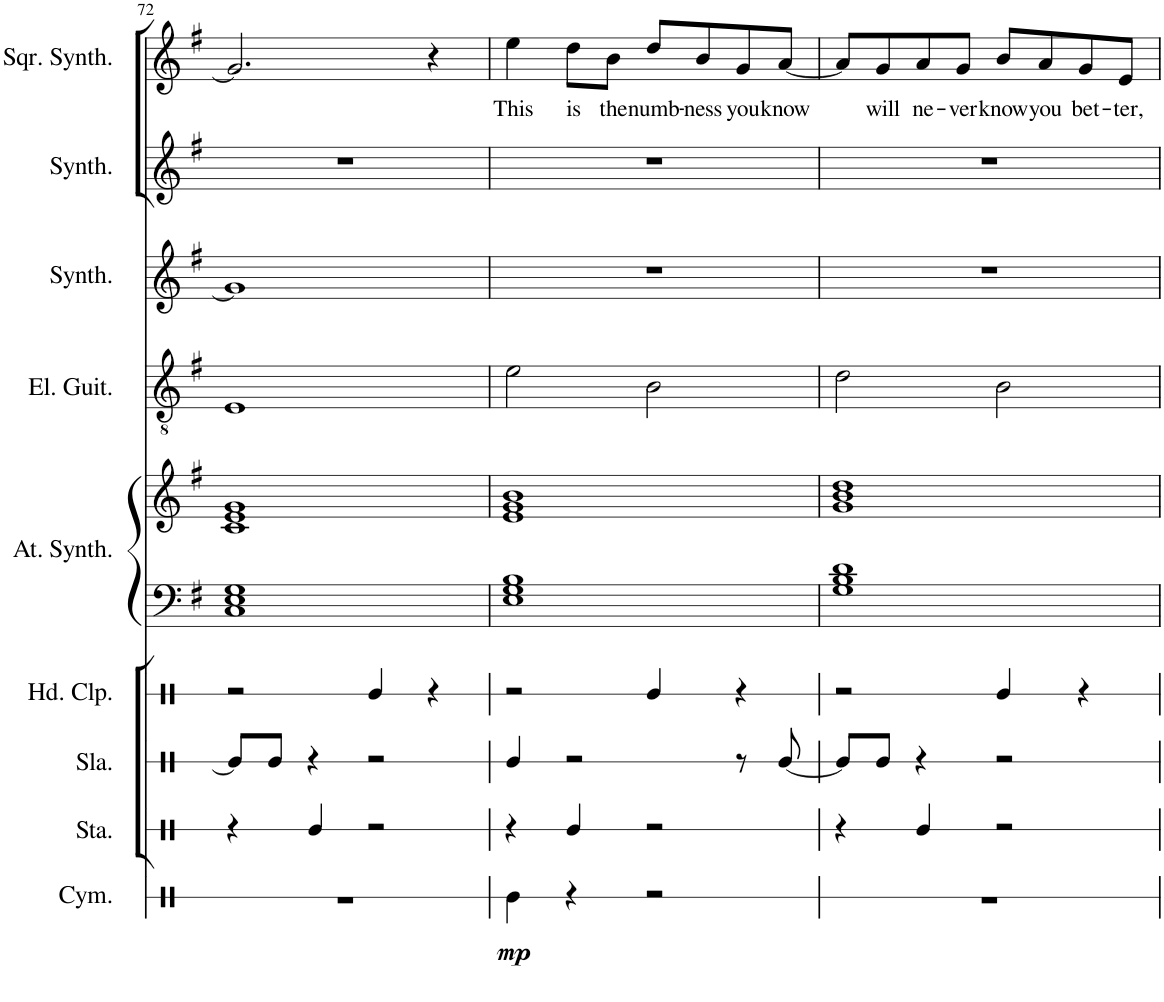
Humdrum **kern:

**kern	**dynam	**kern	**kern	**kern	**kern	**kern	**kern	**kern	**kern	**kern	**text
*part9	*part9	*part8	*part7	*part6	*part5	*part5	*part4	*part3	*part2	*part1	*part1
*staff10	*staff10	*staff9	*staff8	*staff7	*staff6	*staff5	*staff4	*staff3	*staff2	*staff1	*staff1
*I"Cymbal	*	*I"Stamp	*I"Slap	*I"Hand Clap	*I"Atmosphere Synthesizer	*	*I"Electric Guitar	*I"Pad Synthesizer	*I"Rain Synthesizer	*I"Square Synthesizer	*
*I'Cym.	*	*I'Sta.	*I'Sla.	*I'Hd. Clp.	*I'At. Synth.	*	*I'El. Guit.	*I'Synth.	*I'Synth.	*I'Sqr. Synth.	*
!!LO:PB:g=z
*clefX	*	*clefX	*clefX	*clefX	*clefF4	*clefG2	*clefGv2	*clefG2	*clefG2	*clefG2	*
*k[]	*	*k[]	*k[]	*k[]	*k[f#]	*k[f#]	*k[f#]	*k[f#]	*k[f#]	*k[f#]	*
*M4/4	*	*M4/4	*M4/4	*M4/4	*M4/4	*M4/4	*M4/4	*M4/4	*M4/4	*M4/4	*
=72	=72	=72	=72	=72	=72	=72	=72	=72	=72	=72	=72
1r	.	4r	8Re/L]	2r	1C 1E 1G	1c 1e 1g	1E	1g]	1r	2.g/]	.
.	.	.	8Re/J	.	.	.	.	.	.	.	.
.	.	4Re/	4r	.	.	.	.	.	.	.	.
.	.	2r	2r	4Re/	.	.	.	.	.	.	.
.	.	.	.	4r	.	.	.	.	.	4r	.
=73	=73	=73	=73	=73	=73	=73	=73	=73	=73	=73	=73
!	!LO:DY:b	!	!	!	!	!	!	!	!	!	!LO:LY:b
4Re\	mp	4r	4Re/	2r	1E 1G 1B	1e 1g 1b	2e\	1r	1r	4ee\	This
!	!	!	!	!	!	!	!	!	!	!	!LO:LY:b
4r	.	4Re/	2r	.	.	.	.	.	.	8dd\L	is
!	!	!	!	!	!	!	!	!	!	!	!LO:LY:b
.	.	.	.	.	.	.	.	.	.	8b\J	the
!	!	!	!	!	!	!	!	!	!	!	!LO:LY:b
2r	.	2r	.	4Re/	.	.	2B\	.	.	8dd/L	numb-
!	!	!	!	!	!	!	!	!	!	!	!LO:LY:b
.	.	.	.	.	.	.	.	.	.	8b/	-ness
!	!	!	!	!	!	!	!	!	!	!	!LO:LY:b
.	.	.	8r	4r	.	.	.	.	.	8g/	you
!	!	!	!	!	!	!	!	!	!	!	!LO:LY:b
.	.	.	[8Re/	.	.	.	.	.	.	[8a/J	know
=74	=74	=74	=74	=74	=74	=74	=74	=74	=74	=74	=74
1r	.	4r	8Re/L]	2r	1G 1B 1d	1g 1b 1dd	2d\	1r	1r	8a/L]	.
!	!	!	!	!	!	!	!	!	!	!	!LO:LY:b
.	.	.	8Re/J	.	.	.	.	.	.	8g/	will
!	!	!	!	!	!	!	!	!	!	!	!LO:LY:b
.	.	4Re/	4r	.	.	.	.	.	.	8a/	ne-
!	!	!	!	!	!	!	!	!	!	!	!LO:LY:b
.	.	.	.	.	.	.	.	.	.	8g/J	-ver
!	!	!	!	!	!	!	!	!	!	!	!LO:LY:b
.	.	2r	2r	4Re/	.	.	2B\	.	.	8b/L	know
!	!	!	!	!	!	!	!	!	!	!	!LO:LY:b
.	.	.	.	.	.	.	.	.	.	8a/	you
!	!	!	!	!	!	!	!	!	!	!	!LO:LY:b
.	.	.	.	4r	.	.	.	.	.	8g/	bet-
!	!	!	!	!	!	!	!	!	!	!	!LO:LY:b
.	.	.	.	.	.	.	.	.	.	8e/J	-ter,
=	=	=	=	=	=	=	=	=	=	=	=
*-	*-	*-	*-	*-	*-	*-	*-	*-	*-	*-	*-
